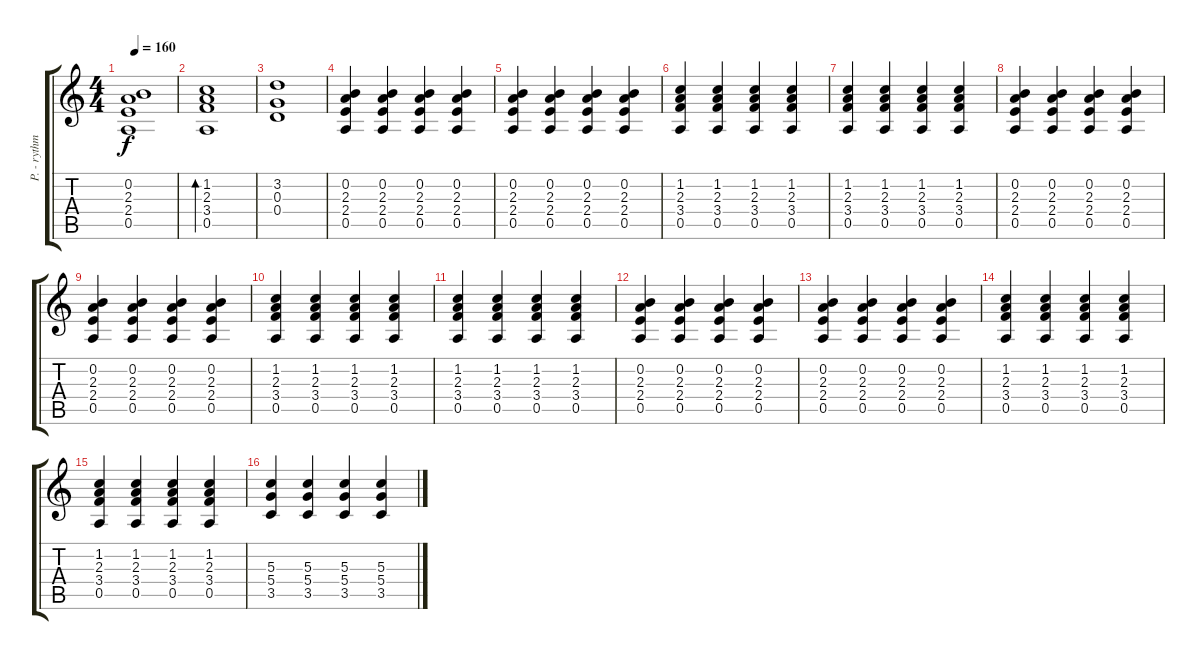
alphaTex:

\track ("P. - rythm guitar" "P. - rythm") {instrument distortionguitar}
\staff {score tabs}
\tuning (E4 B3 G3 D3 A2 E2) {hide}
\ts (4 4)
\tempo 160
\clef g2
\ks c
(0.2{t} 2.3{t} 2.4{t} 0.5{t}).1{dy f} |
(1.2 2.3 3.4 0.5).1{bd 120} |
(3.2 0.3 0.4).1 |
(0.2 2.3 2.4 0.5).4 (0.2 2.3 2.4 0.5).4 (0.2 2.3 2.4 0.5).4 (0.2 2.3 2.4 0.5).4 |
(0.2 2.3 2.4 0.5).4 (0.2 2.3 2.4 0.5).4 (0.2 2.3 2.4 0.5).4 (0.2 2.3 2.4 0.5).4 |
(1.2 2.3 3.4 0.5).4 (1.2 2.3 3.4 0.5).4 (1.2 2.3 3.4 0.5).4 (1.2 2.3 3.4 0.5).4 |
(1.2 2.3 3.4 0.5).4 (1.2 2.3 3.4 0.5).4 (1.2 2.3 3.4 0.5).4 (1.2 2.3 3.4 0.5).4 |
(0.2 2.3 2.4 0.5).4 (0.2 2.3 2.4 0.5).4 (0.2 2.3 2.4 0.5).4 (0.2 2.3 2.4 0.5).4 |
(0.2 2.3 2.4 0.5).4 (0.2 2.3 2.4 0.5).4 (0.2 2.3 2.4 0.5).4 (0.2 2.3 2.4 0.5).4 |
(1.2 2.3 3.4 0.5).4 (1.2 2.3 3.4 0.5).4 (1.2 2.3 3.4 0.5).4 (1.2 2.3 3.4 0.5).4 |
(1.2 2.3 3.4 0.5).4 (1.2 2.3 3.4 0.5).4 (1.2 2.3 3.4 0.5).4 (1.2 2.3 3.4 0.5).4 |
(0.2 2.3 2.4 0.5).4 (0.2 2.3 2.4 0.5).4 (0.2 2.3 2.4 0.5).4 (0.2 2.3 2.4 0.5).4 |
(0.2 2.3 2.4 0.5).4 (0.2 2.3 2.4 0.5).4 (0.2 2.3 2.4 0.5).4 (0.2 2.3 2.4 0.5).4 |
(1.2 2.3 3.4 0.5).4 (1.2 2.3 3.4 0.5).4 (1.2 2.3 3.4 0.5).4 (1.2 2.3 3.4 0.5).4 |
(1.2 2.3 3.4 0.5).4 (1.2 2.3 3.4 0.5).4 (1.2 2.3 3.4 0.5).4 (1.2 2.3 3.4 0.5).4 |
(5.3 5.4 3.5).4 (5.3 5.4 3.5).4 (5.3 5.4 3.5).4 (5.3 5.4 3.5).4
